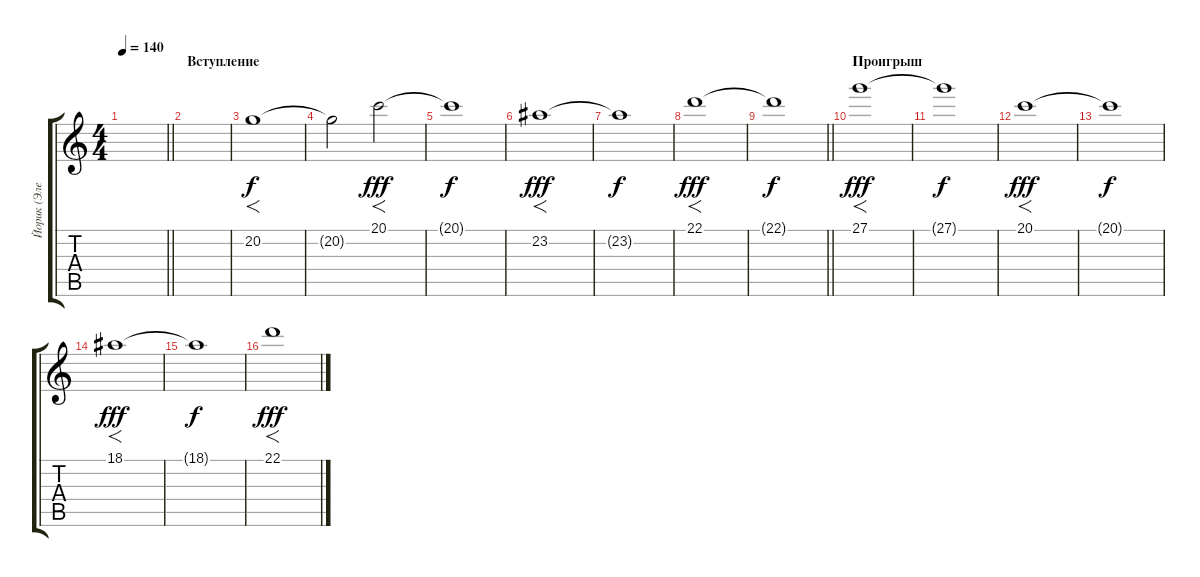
\track ("Йорик (Электроника)" "Йорик (Эле") {instrument fx1rain}
\staff {score tabs}
\tuning (E4 B3 G3 D3 A2 E2) {hide}
\ts (4 4)
\tempo 140
\clef g2
\barLineRight lightlight
\ks c
|
\section ("" "Вступление")
|
20.2.1{f} |
20.2{t}.2{dy f} 20.1.2{f dy fff} |
20.1{t}.1{dy f} |
23.2.1{f dy fff} |
23.2{t}.1{dy f} |
22.1.1{f dy fff} |
\barLineRight lightlight
22.1{t}.1{dy f} |
\section ("" "Проигрыш")
27.1.1{f dy fff} |
27.1{t}.1{dy f} |
20.1.1{f dy fff} |
20.1{t}.1{dy f} |
18.1.1{f dy fff} |
18.1{t}.1{dy f} |
22.1.1{f dy fff}
